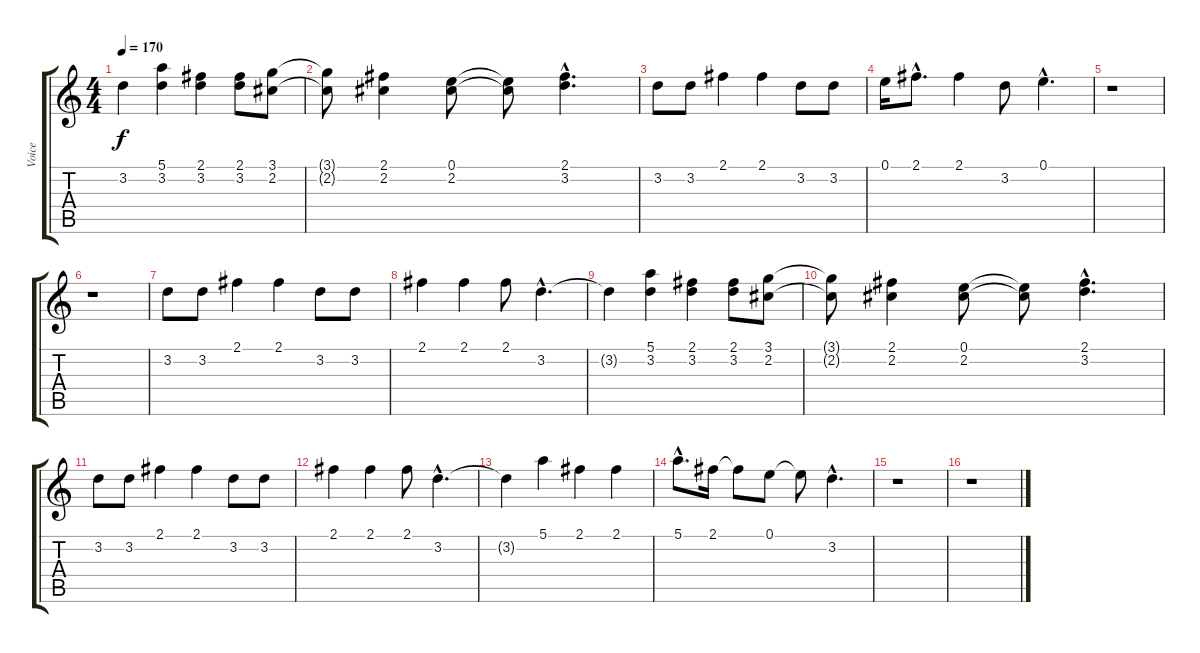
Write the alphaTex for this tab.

\track ("Voice" "Voice") {instrument distortionguitar}
\staff {score tabs}
\tuning (E4 B3 G3 D3 A2 E2) {hide}
\ts (4 4)
\tempo 170
\clef g2
\ks c
3.2{t}.4{dy f} (5.1 3.2).4 (2.1 3.2).4 (2.1 3.2).8 (3.1 2.2).8 |
(3.1{t} 2.2{t}).8 (2.1 2.2).4 (0.1 2.2).8 (0.1{t} 2.2{t}).8 (2.1{hac} 3.2{hac}).4{d} |
3.2.8 3.2.8 2.1.4 2.1.4 3.2.8 3.2.8 |
0.1.16 2.1{hac}.8{d} 2.1.4 3.2.8 0.1{hac}.4{d} |
r.1 |
r.1 |
3.2.8 3.2.8 2.1.4 2.1.4 3.2.8 3.2.8 |
2.1.4 2.1.4 2.1.8 3.2{hac}.4{d} |
3.2{t}.4 (5.1 3.2).4 (2.1 3.2).4 (2.1 3.2).8 (3.1 2.2).8 |
(3.1{t} 2.2{t}).8 (2.1 2.2).4 (0.1 2.2).8 (0.1{t} 2.2{t}).8 (2.1{hac} 3.2{hac}).4{d} |
3.2.8 3.2.8 2.1.4 2.1.4 3.2.8 3.2.8 |
2.1.4 2.1.4 2.1.8 3.2{hac}.4{d} |
3.2{t}.4 5.1.4 2.1.4 2.1.4 |
5.1{hac}.8{d} 2.1.16 2.1{t}.8 0.1.8 0.1{t}.8 3.2{hac}.4{d} |
r.1 |
r.1
